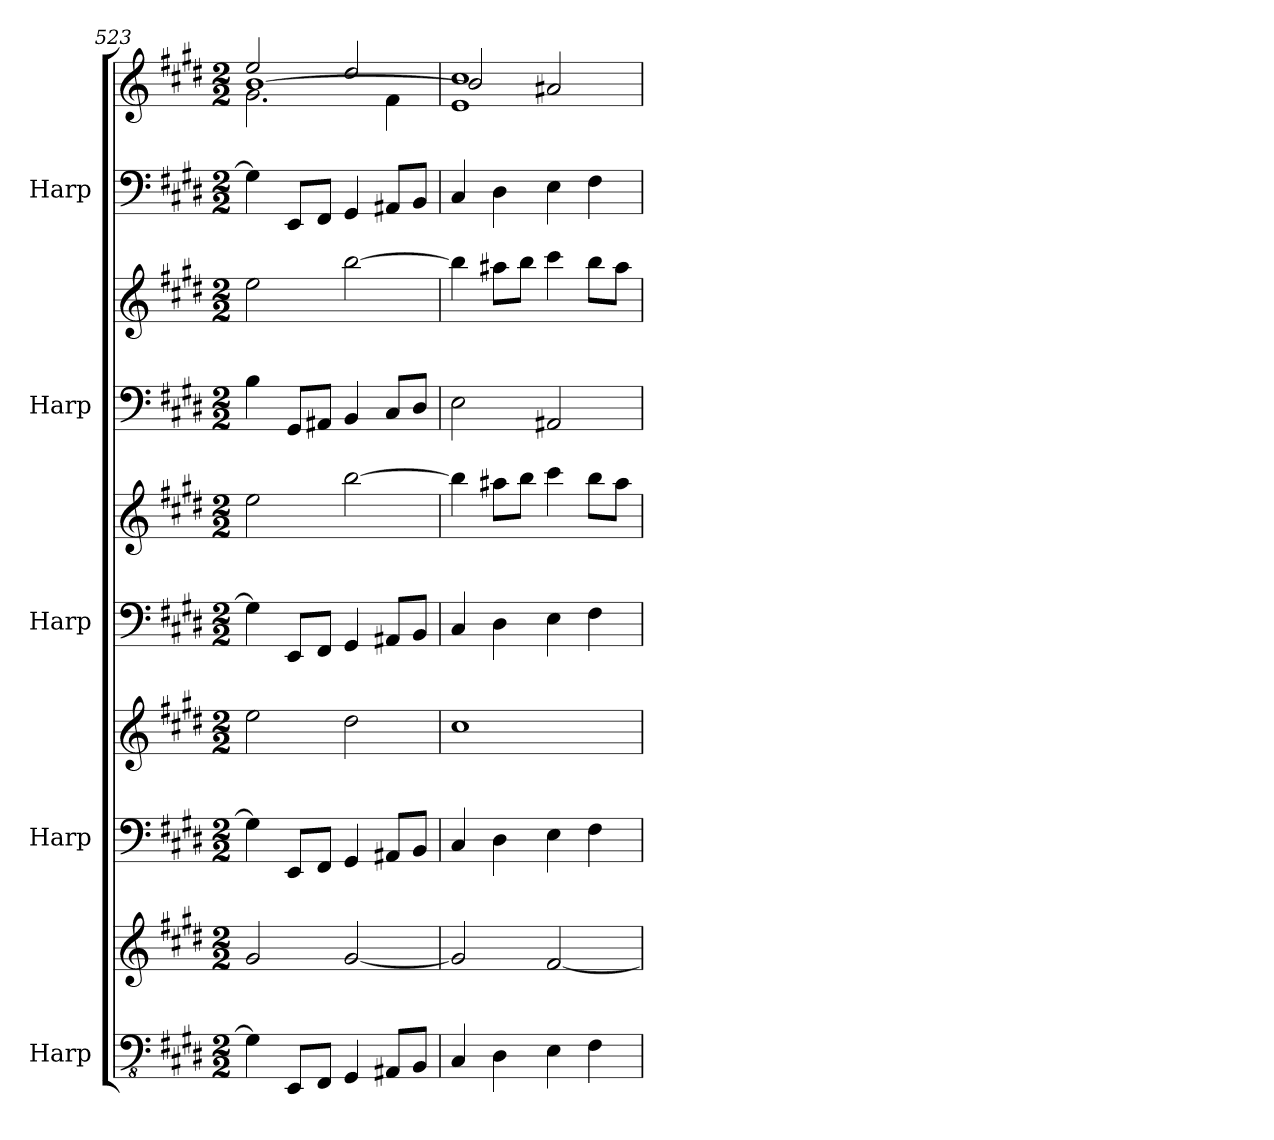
**kern	**kern	**kern	**kern	**kern	**kern	**kern	**kern	**kern	**kern
*part5	*part5	*part4	*part4	*part3	*part3	*part2	*part2	*part1	*part1
*staff10	*staff9	*staff8	*staff7	*staff6	*staff5	*staff4	*staff3	*staff2	*staff1
*I"Harp	*	*I"Harp	*	*I"Harp	*	*I"Harp	*	*I"Harp	*
*I'Hp	*	*I'Hp	*	*I'Hp	*	*I'Hp	*	*I'Hp	*
*clefFv4	*clefG2	*clefF4	*clefG2	*clefF4	*clefG2	*clefF4	*clefG2	*clefF4	*clefG2
*k[f#c#g#d#]	*k[f#c#g#d#]	*k[f#c#g#d#]	*k[f#c#g#d#]	*k[f#c#g#d#]	*k[f#c#g#d#]	*k[f#c#g#d#]	*k[f#c#g#d#]	*k[f#c#g#d#]	*k[f#c#g#d#]
*M2/2	*M2/2	*M2/2	*M2/2	*M2/2	*M2/2	*M2/2	*M2/2	*M2/2	*M2/2
=523	=523	=523	=523	=523	=523	=523	=523	=523	=523
*	*	*	*	*	*	*	*	*	*^
*	*	*	*	*	*	*	*	*	*	*^
4GG#\]	2g#/	4G#\]	2ee\	4G#\]	2ee\	4B\	2ee\	4G#\]	2ee/	2.g#\	[1b
8EEE/L	.	8EE/L	.	8EE/L	.	8GG#/L	.	8EE/L	.	.	.
8FFF#/J	.	8FF#/J	.	8FF#/J	.	8AA#X/J	.	8FF#/J	.	.	.
4GGG#/	[2g#/	4GG#/	2dd#\	4GG#/	[2bb\	4BB/	[2bb\	4GG#/	2dd#/	.	.
8AAA#X/L	.	8AA#X/L	.	8AA#X/L	.	8C#/L	.	8AA#X/L	.	4f#\	.
8BBB/J	.	8BB/J	.	8BB/J	.	8D#/J	.	8BB/J	.	.	.
=524	=524	=524	=524	=524	=524	=524	=524	=524	=524	=524	=524
4CC#/	2g#/]	4C#/	1cc#	4C#/	4bb\]	2E\	4bb\]	4C#/	1cc#	1e	2b/]
4DD#\	.	4D#\	.	4D#\	8aa#X\L	.	8aa#X\L	4D#\	.	.	.
.	.	.	.	.	8bb\J	.	8bb\J	.	.	.	.
4EE\	[2f#/	4E\	.	4E\	4ccc#\	2AA#X/	4ccc#\	4E\	.	.	2a#X/
4FF#\	.	4F#\	.	4F#\	8bb\L	.	8bb\L	4F#\	.	.	.
.	.	.	.	.	8aa#\J	.	8aa#\J	.	.	.	.
*	*	*	*	*	*	*	*	*	*v	*v	*v
=	=	=	=	=	=	=	=	=	=
*-	*-	*-	*-	*-	*-	*-	*-	*-	*-
